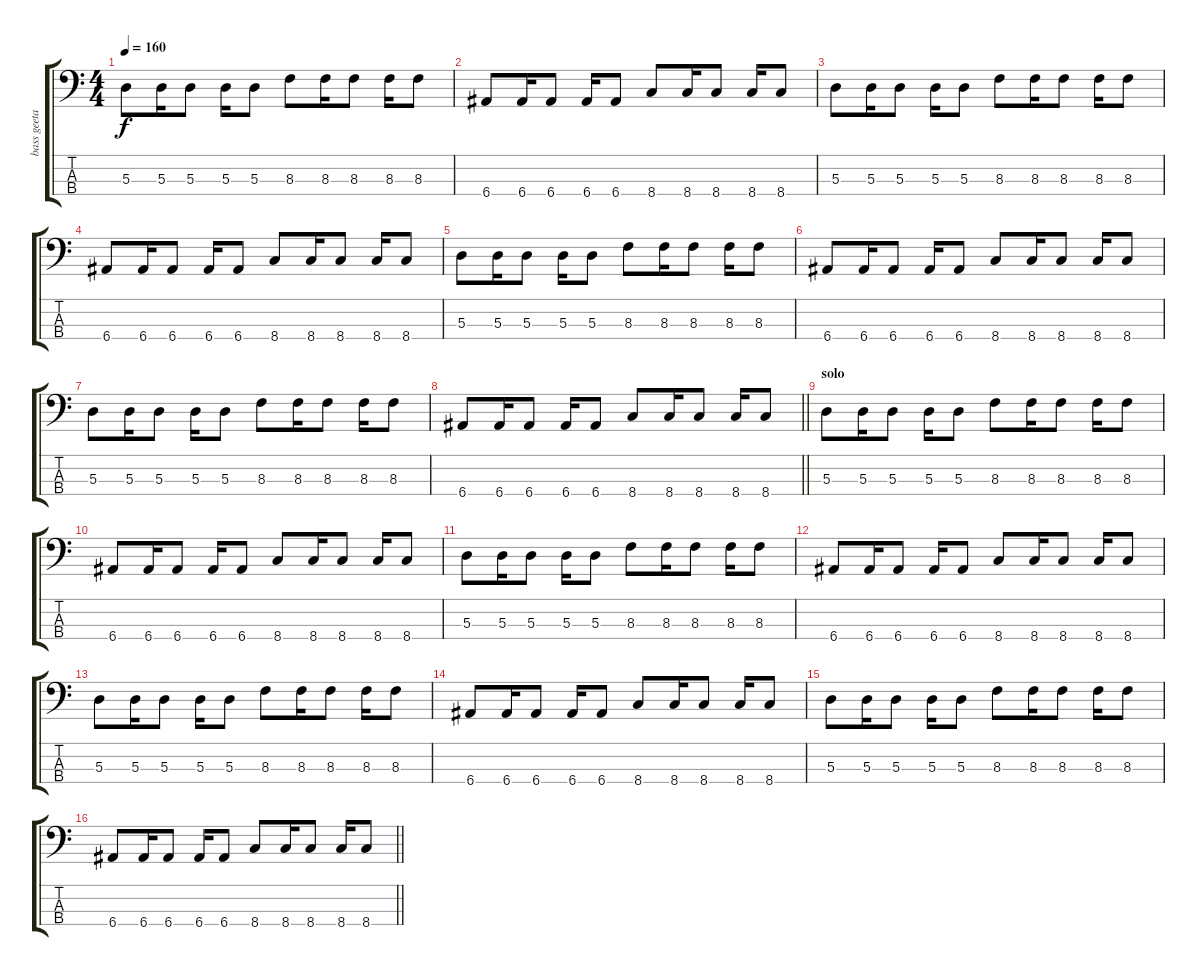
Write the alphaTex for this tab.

\track ("bass geetar" "bass geeta") {instrument electricbasspick}
\staff {score tabs}
\tuning (G2 D2 A1 E1) {hide}
\ts (4 4)
\tempo 160
\clef f4
\ks c
5.3.8{dy f} 5.3.16 5.3.8 5.3.16 5.3.8 8.3.8 8.3.16 8.3.8 8.3.16 8.3.8 |
6.4.8 6.4.16 6.4.8 6.4.16 6.4.8 8.4.8 8.4.16 8.4.8 8.4.16 8.4.8 |
5.3.8 5.3.16 5.3.8 5.3.16 5.3.8 8.3.8 8.3.16 8.3.8 8.3.16 8.3.8 |
6.4.8 6.4.16 6.4.8 6.4.16 6.4.8 8.4.8 8.4.16 8.4.8 8.4.16 8.4.8 |
5.3.8 5.3.16 5.3.8 5.3.16 5.3.8 8.3.8 8.3.16 8.3.8 8.3.16 8.3.8 |
6.4.8 6.4.16 6.4.8 6.4.16 6.4.8 8.4.8 8.4.16 8.4.8 8.4.16 8.4.8 |
5.3.8 5.3.16 5.3.8 5.3.16 5.3.8 8.3.8 8.3.16 8.3.8 8.3.16 8.3.8 |
\barLineRight lightlight
6.4.8 6.4.16 6.4.8 6.4.16 6.4.8 8.4.8 8.4.16 8.4.8 8.4.16 8.4.8 |
\section ("" "solo")
5.3.8 5.3.16 5.3.8 5.3.16 5.3.8 8.3.8 8.3.16 8.3.8 8.3.16 8.3.8 |
6.4.8 6.4.16 6.4.8 6.4.16 6.4.8 8.4.8 8.4.16 8.4.8 8.4.16 8.4.8 |
5.3.8 5.3.16 5.3.8 5.3.16 5.3.8 8.3.8 8.3.16 8.3.8 8.3.16 8.3.8 |
6.4.8 6.4.16 6.4.8 6.4.16 6.4.8 8.4.8 8.4.16 8.4.8 8.4.16 8.4.8 |
5.3.8 5.3.16 5.3.8 5.3.16 5.3.8 8.3.8 8.3.16 8.3.8 8.3.16 8.3.8 |
6.4.8 6.4.16 6.4.8 6.4.16 6.4.8 8.4.8 8.4.16 8.4.8 8.4.16 8.4.8 |
5.3.8 5.3.16 5.3.8 5.3.16 5.3.8 8.3.8 8.3.16 8.3.8 8.3.16 8.3.8 |
\barLineRight lightlight
6.4.8 6.4.16 6.4.8 6.4.16 6.4.8 8.4.8 8.4.16 8.4.8 8.4.16 8.4.8
